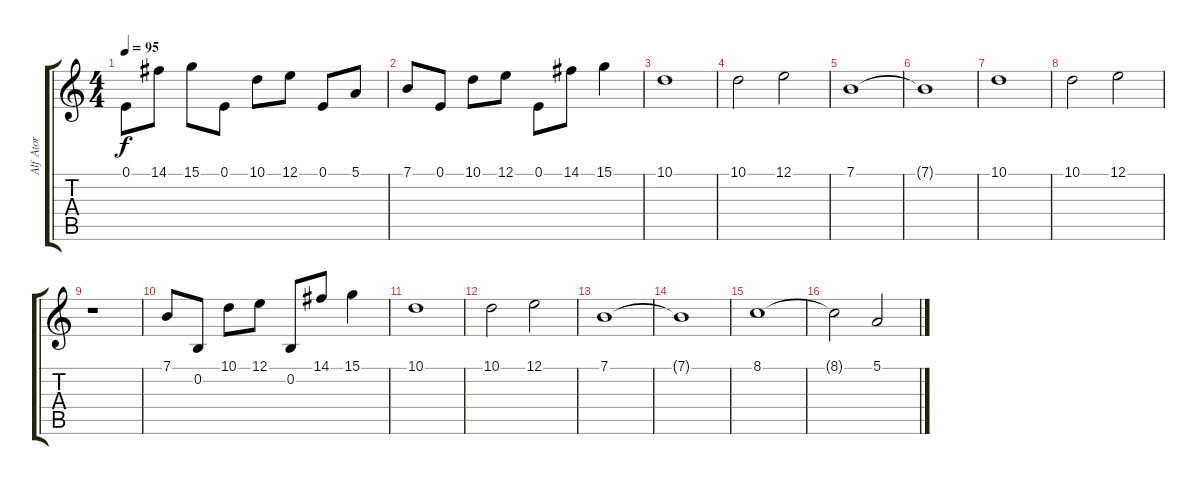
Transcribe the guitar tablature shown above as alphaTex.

\track ("Alf Ator" "Alf Ator") {instrument pad3polysynth}
\staff {score tabs}
\tuning (E4 B3 G3 D3 A2 E2) {hide}
\ts (4 4)
\tempo 95
\clef g2
\ks c
0.1.8{dy f} 14.1.8 15.1.8 0.1.8 10.1.8 12.1.8 0.1.8 5.1.8 |
7.1.8 0.1.8 10.1.8 12.1.8 0.1.8 14.1.8 15.1.4 |
10.1.1{volume 11} |
10.1.2 12.1.2 |
7.1.1 |
7.1{t}.1 |
10.1.1 |
10.1.2 12.1.2 |
r.1 |
7.1.8{volume 16} 0.2.8 10.1.8 12.1.8 0.2.8 14.1.8 15.1.4 |
10.1.1{volume 11} |
10.1.2 12.1.2 |
7.1.1 |
7.1{t}.1 |
8.1.1 |
8.1{t}.2 5.1.2
